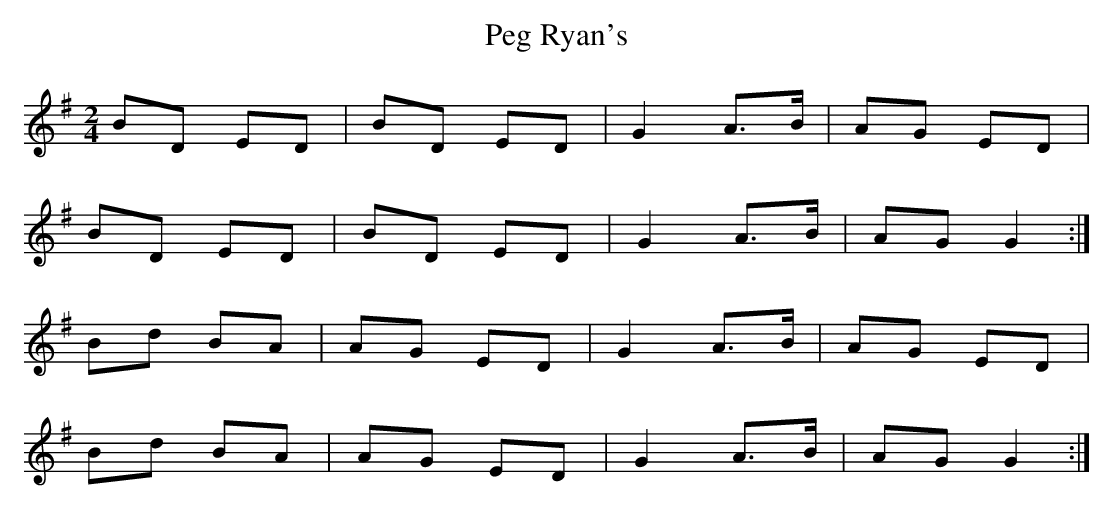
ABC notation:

X:1
T:Ryan's, Peg
M:2/4
L:1/16
K:G Major
B2D2 E2D2|B2D2 E2D2|G4 A3B|A2G2 E2D2|!
B2D2 E2D2|B2D2 E2D2|G4 A3B|A2G2 G4:|!
B2d2 B2A2|A2G2 E2D2|G4 A3B|A2G2 E2D2|!
B2d2 B2A2|A2G2 E2D2|G4 A3B|A2G2 G4:|!
